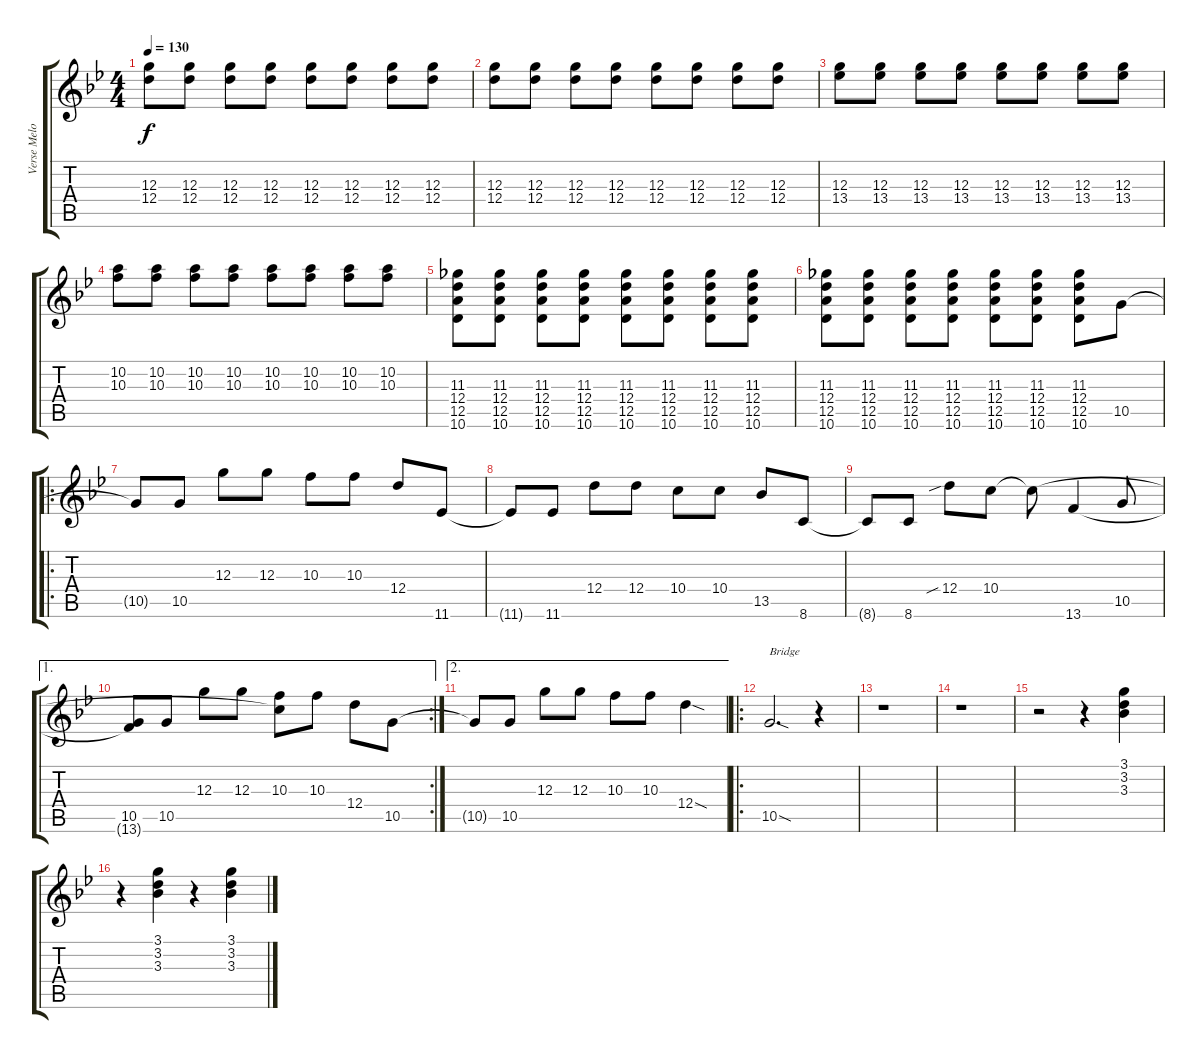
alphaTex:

\track ("Verse Melody" "Verse Melo") {instrument electricguitarjazz}
\staff {score tabs}
\tuning (E4 B3 G3 D3 A2 E2) {hide}
\ts (4 4)
\tempo 130
\clef g2
\ks bb
(12.3 12.4).8{dy f} (12.3 12.4).8 (12.3 12.4).8 (12.3 12.4).8 (12.3 12.4).8 (12.3 12.4).8 (12.3 12.4).8 (12.3 12.4).8 |
(12.3 12.4).8 (12.3 12.4).8 (12.3 12.4).8 (12.3 12.4).8 (12.3 12.4).8 (12.3 12.4).8 (12.3 12.4).8 (12.3 12.4).8 |
(12.3 13.4).8 (12.3 13.4).8 (12.3 13.4).8 (12.3 13.4).8 (12.3 13.4).8 (12.3 13.4).8 (12.3 13.4).8 (12.3 13.4).8 |
(10.2 10.3).8 (10.2 10.3).8 (10.2 10.3).8 (10.2 10.3).8 (10.2 10.3).8 (10.2 10.3).8 (10.2 10.3).8 (10.2 10.3).8 |
(11.3 12.4 12.5 10.6).8 (11.3 12.4 12.5 10.6).8 (11.3 12.4 12.5 10.6).8 (11.3 12.4 12.5 10.6).8 (11.3 12.4 12.5 10.6).8 (11.3 12.4 12.5 10.6).8 (11.3 12.4 12.5 10.6).8 (11.3 12.4 12.5 10.6).8 |
(11.3 12.4 12.5 10.6).8 (11.3 12.4 12.5 10.6).8 (11.3 12.4 12.5 10.6).8 (11.3 12.4 12.5 10.6).8 (11.3 12.4 12.5 10.6).8 (11.3 12.4 12.5 10.6).8 (11.3 12.4 12.5 10.6).8 10.5.8 |
\ro
10.5{t}.8 10.5.8 12.3.8 12.3.8 10.3.8 10.3.8 12.4.8 11.6.8 |
11.6{t}.8 11.6.8 12.4.8 12.4.8 10.4.8 10.4.8 13.5.8 8.6.8 |
8.6{t}.8 8.6.8 12.4{sib}.8 10.4.8 10.4{t}.8 13.6.4 10.5.8 |
\ae 1
\rc 2
(10.5 13.6{t}).8 10.5.8 12.3.8 12.3.8 (10.3 10.4{t}).8 10.3.8 12.4.8 10.5.8 |
\ae 2
10.5{t}.8 10.5.8 12.3.8 12.3.8 10.3.8 10.3.8 12.4{sod}.4 |
\ro
10.5{sod}.2{d txt "Bridge"} r.4 |
r.1 |
r.1 |
r.2 r.4 (3.1 3.2 3.3).4 |
r.4 (3.1 3.2 3.3).4 r.4 (3.1 3.2 3.3).4
